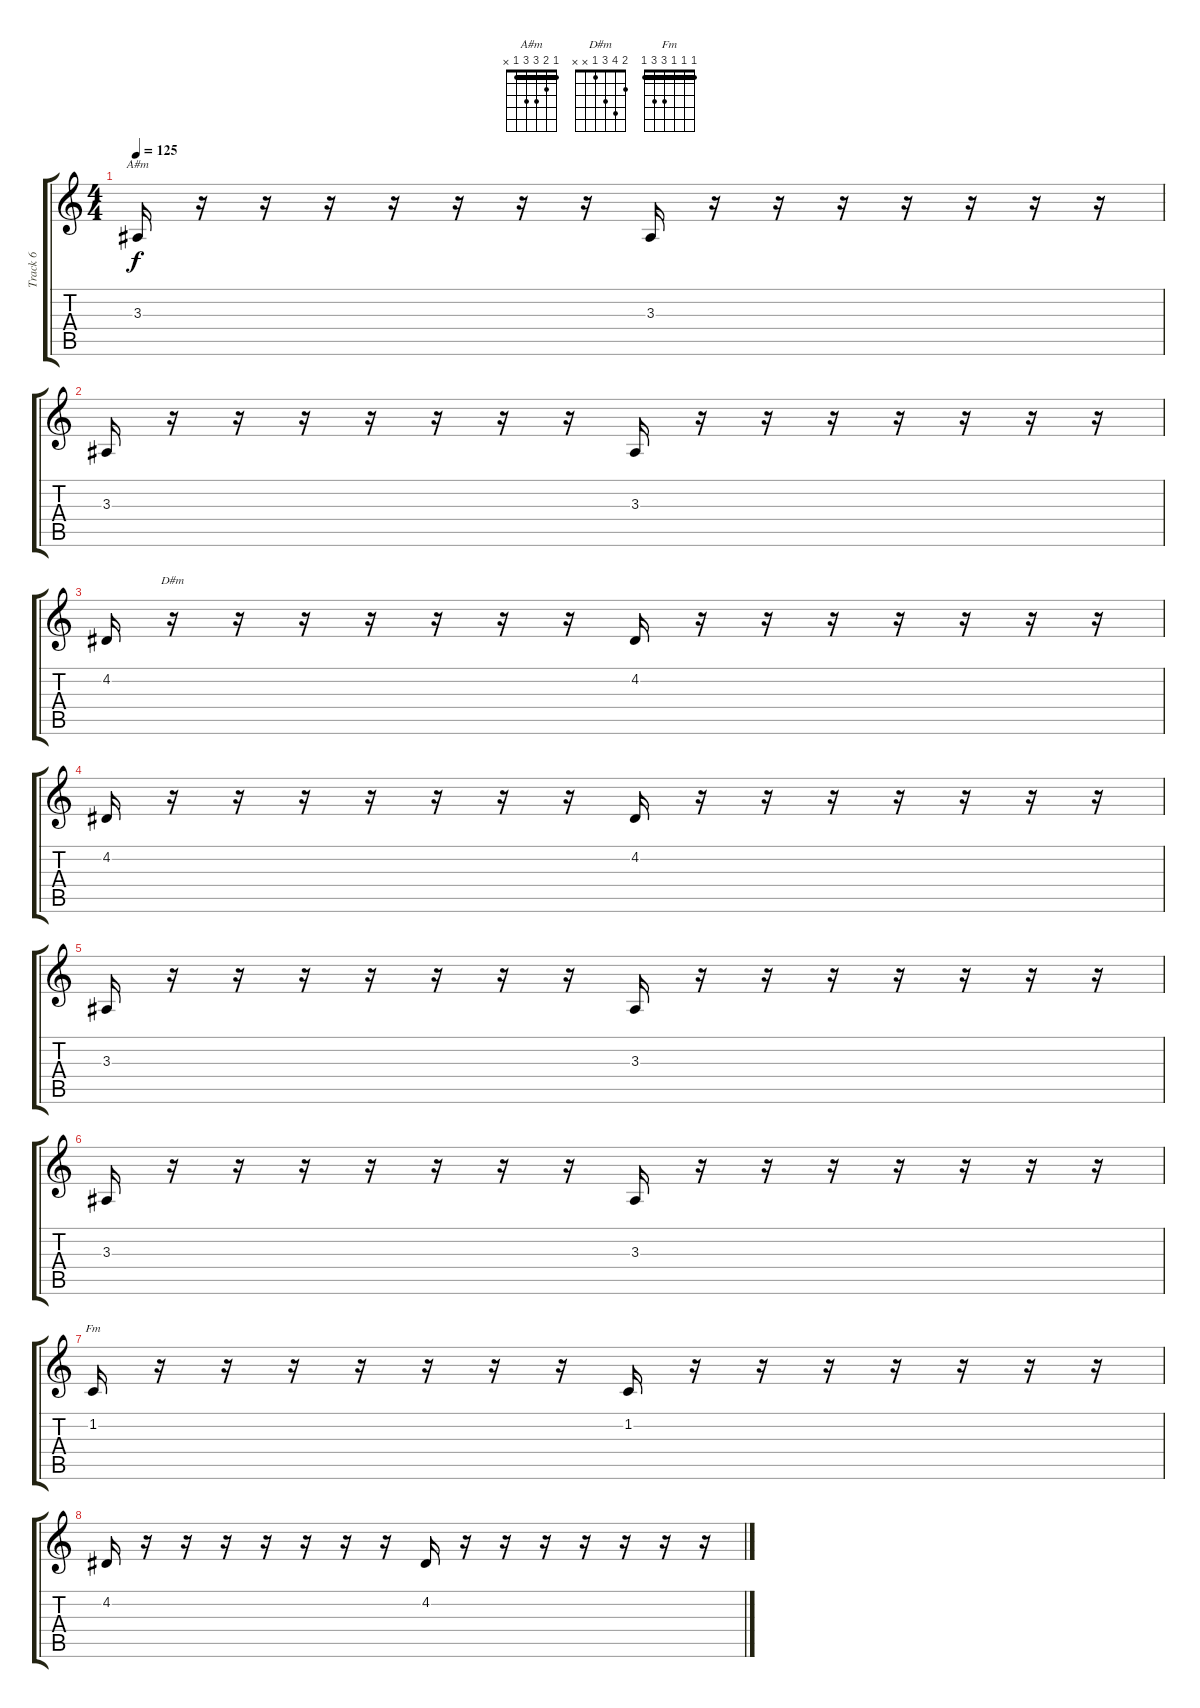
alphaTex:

\track ("Track 6" "Track 6") {instrument fx4atmosphere}
\staff {score tabs}
\tuning (E4 B3 G3 D3 A2 E2) {hide}
\chord ("A#m" 1 2 3 3 1 x) {barre 1}
\chord ("D#m" 2 4 3 1 x x)
\chord ("Fm" 1 1 1 3 3 1) {barre 1}
\ts (4 4)
\tempo 125
\clef g2
\ks c
3.3.16{ch "A#m" dy f} r.16 r.16 r.16 r.16 r.16 r.16 r.16 3.3.16 r.16 r.16 r.16 r.16 r.16 r.16 r.16 |
3.3.16 r.16 r.16 r.16 r.16 r.16 r.16 r.16 3.3.16 r.16 r.16 r.16 r.16 r.16 r.16 r.16 |
4.2.16 r.16{ch "D#m"} r.16 r.16 r.16 r.16 r.16 r.16 4.2.16 r.16 r.16 r.16 r.16 r.16 r.16 r.16 |
4.2.16 r.16 r.16 r.16 r.16 r.16 r.16 r.16 4.2.16 r.16 r.16 r.16 r.16 r.16 r.16 r.16 |
3.3.16 r.16 r.16 r.16 r.16 r.16 r.16 r.16 3.3.16 r.16 r.16 r.16 r.16 r.16 r.16 r.16 |
3.3.16 r.16 r.16 r.16 r.16 r.16 r.16 r.16 3.3.16 r.16 r.16 r.16 r.16 r.16 r.16 r.16 |
1.2.16{ch "Fm"} r.16 r.16 r.16 r.16 r.16 r.16 r.16 1.2.16 r.16 r.16 r.16 r.16 r.16 r.16 r.16 |
4.2.16 r.16 r.16 r.16 r.16 r.16 r.16 r.16 4.2.16 r.16 r.16 r.16 r.16 r.16 r.16 r.16
